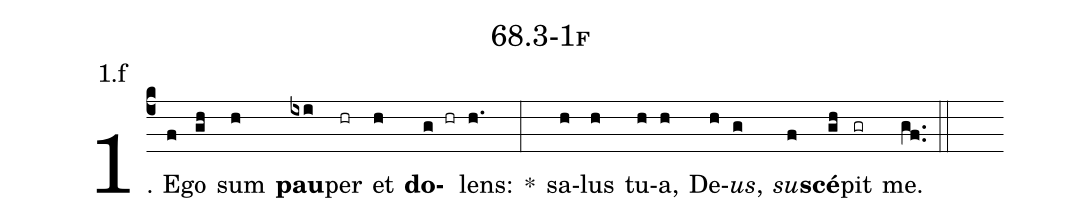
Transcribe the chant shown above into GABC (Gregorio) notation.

name: 68.3-1f;
annotation: 1.f;
%%
(c4)1. E(f)go(gh) sum(h) <b>pau</b>(ixi)per(hr) et(h) <b>do</b>(g hr)lens:(h.) *(:) sa(h)lus(h) tu(h)a,(h) De(h)<i>us</i>,(g) <i>su</i>(f)<b>scé</b>(gh)pit(gr) me.(gf..) (::)


%E(h) u(h) o(g) u(f) a(gh) e.(gf..) (::)
